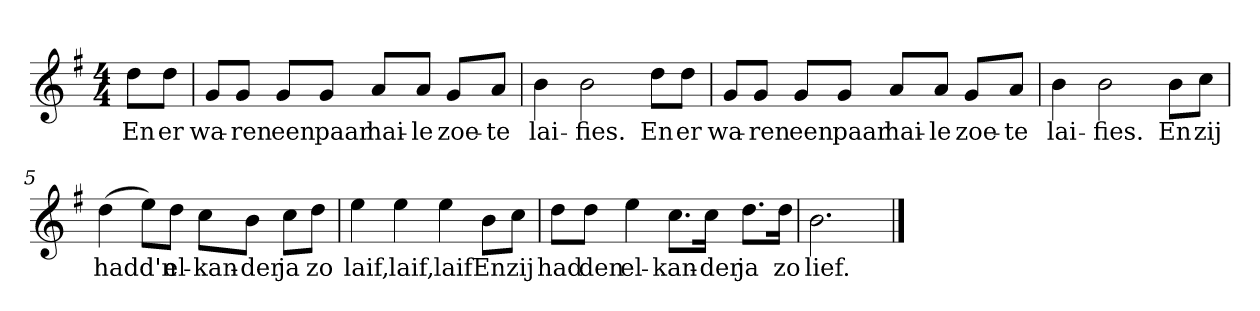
**kern	**text
*part1	*part1
*staff1	*staff1
*clefG2	*
*k[f#]	*
*G:	*
*M4/4	*
*MM120	*
=	=
8dd\L	En
8dd\J	er
=1	=1
8g/L	wa-
8g/J	-ren
8g/L	een
8g/J	paar
8a/L	hai-
8a/J	-le
8g/L	zoe-
8a/J	-te
=2	=2
4b	lai-
2b	-fies.
8dd\L	En
8dd\J	er
=3	=3
8g/L	wa-
8g/J	-ren
8g/L	een
8g/J	paar
8a/L	hai-
8a/J	-le
8g/L	zoe-
8a/J	-te
=4	=4
4b	lai-
2b	-fies.
8b\L	En
8cc\J	zij
=5	=5
(4dd	hadd'n
8ee\L)	.
8dd\J	el-
8cc\L	-kan-
8b\J	-der
8cc\L	ja
8dd\J	zo
=6	=6
4ee	laif,
4ee	laif,
4ee	laif
8b\L	En
8cc\J	zij
=7	=7
8dd\L	had
8dd\J	den
4ee	el-
8.cc\L	-kan-
16cc\Jk	-der
8.dd\L	ja
16dd\Jk	zo
=8	=8
2.b	lief.
==	==
*-	*-
